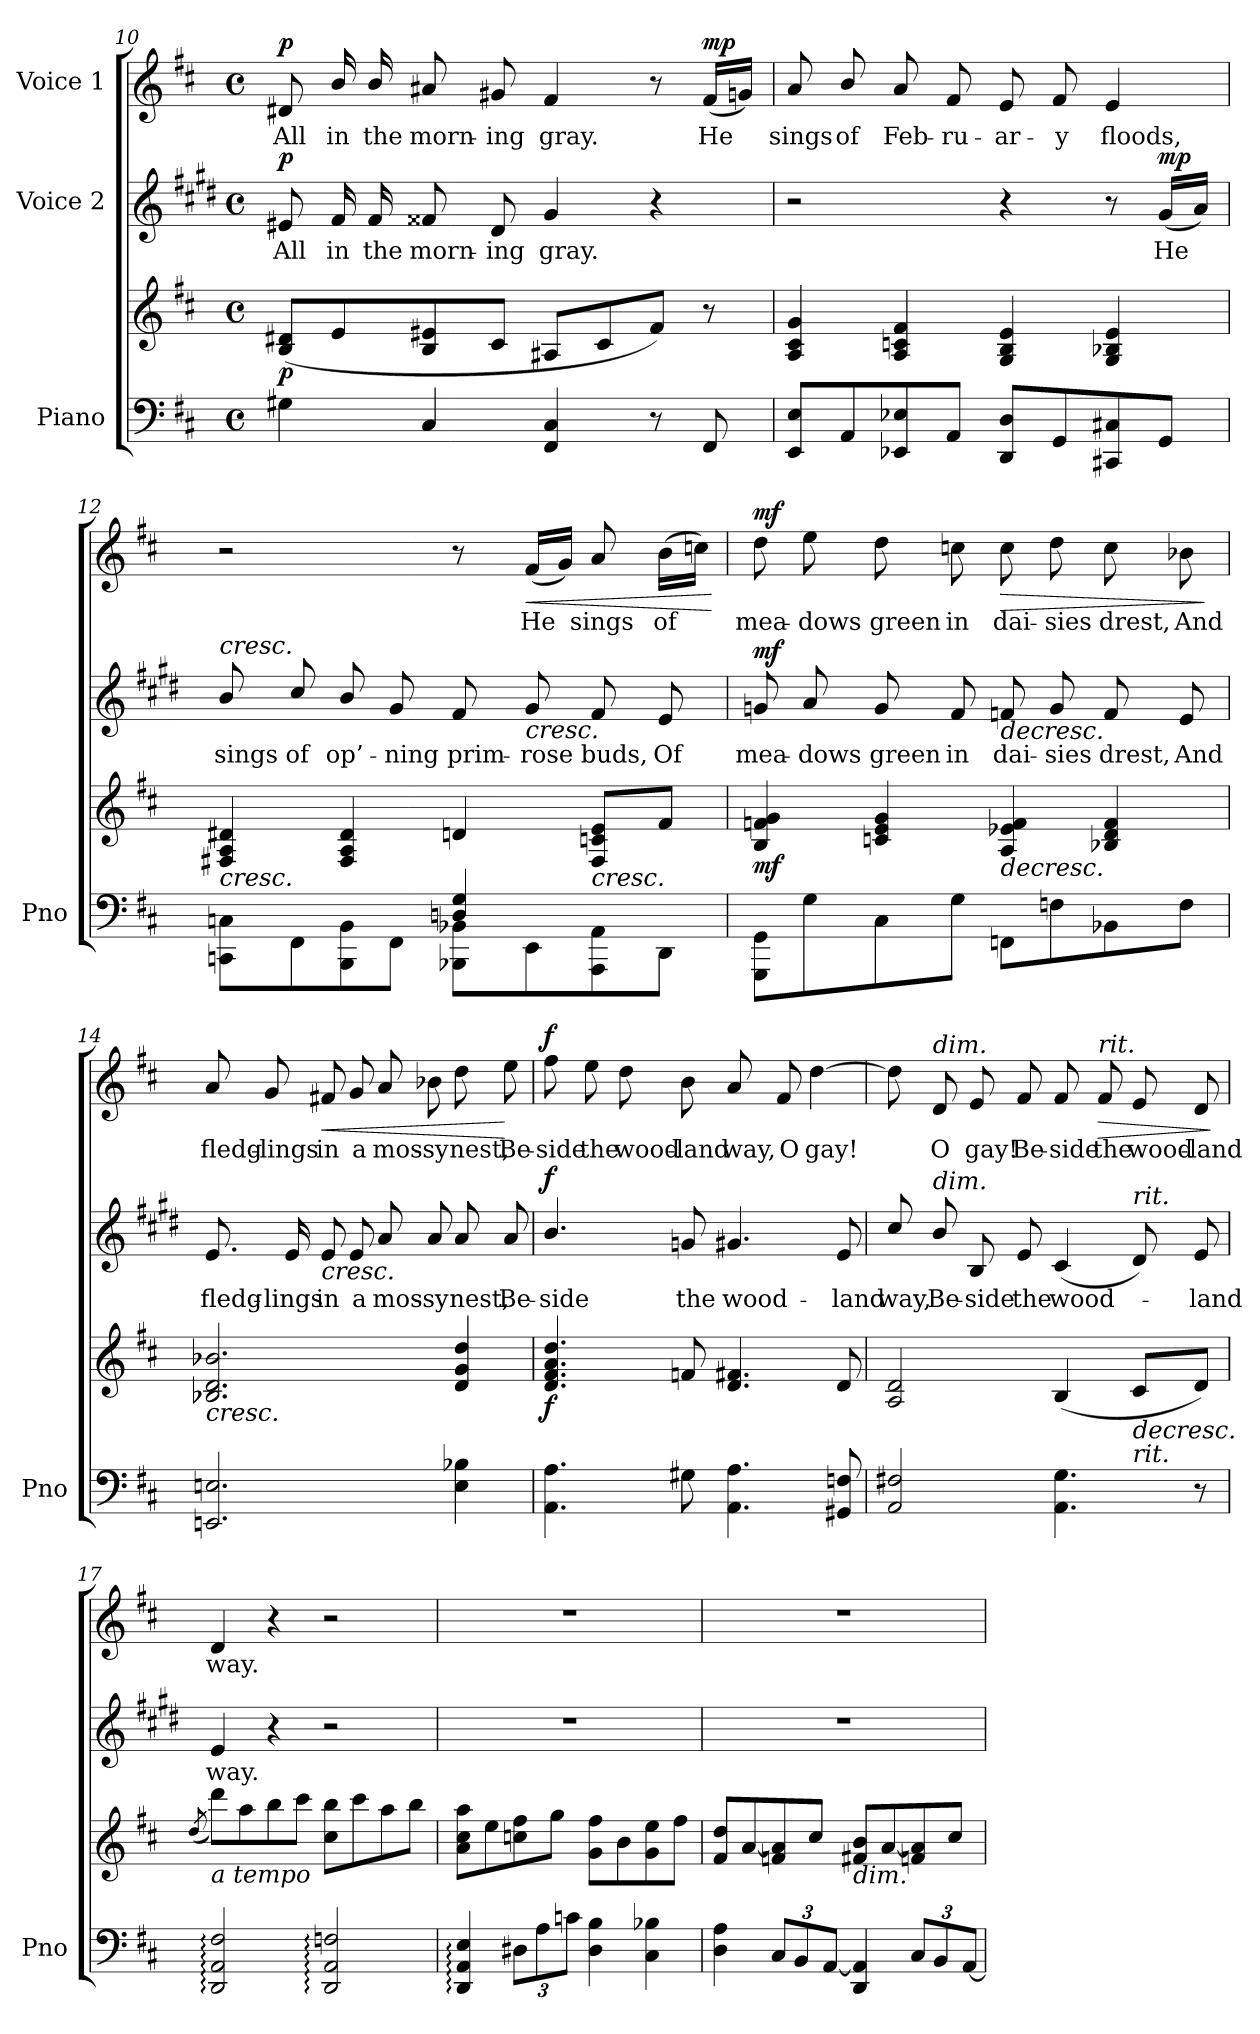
**kern	**kern	**dynam	**kern	**text	**dynam	**kern	**text	**dynam
*part3	*part3	*part3	*part2	*part2	*part2	*part1	*part1	*part1
*staff4	*staff3	*staff3/4	*staff2	*staff2	*staff2	*staff1	*staff1	*staff1
*I"Piano	*	*	*I"Voice 2	*	*	*I"Voice 1	*	*
*I'Pno	*	*	*	*	*	*	*	*
*clefF4	*clefG2	*	*clefG2	*	*	*clefG2	*	*
*	*	*	*ITrd1c2	*	*	*	*	*
*k[f#c#]	*k[f#c#]	*	*k[f#c#]	*	*	*k[f#c#]	*	*
*M4/4	*M4/4	*	*M4/4	*	*	*M4/4	*	*
*met(c)	*met(c)	*	*met(c)	*	*	*met(c)	*	*
=10	=10	=10	=10	=10	=10	=10	=10	=10
!	!	!LO:DY:b	!	!LO:LY:b	!LO:DY:a	!	!LO:LY:b	!LO:DY:a
4G#X\	(<8B/ 8d#X/L	p	8d#X/	All	p	8d#X/	All	p
!	!	!	!	!LO:LY:b	!	!	!LO:LY:b	!
.	8e/	.	16e/	in	.	16b/	in	.
!	!	!	!	!LO:LY:b	!	!	!LO:LY:b	!
.	.	.	16e/	the	.	16b/	the	.
!	!	!	!	!LO:LY:b	!	!	!LO:LY:b	!
4C#/	8B/ 8e#X/	.	8e#X/	morn-	.	8a#X/	morn-	.
!	!	!	!	!LO:LY:b	!	!	!LO:LY:b	!
.	8c#/J	.	8c#/	-ing	.	8g#X/	-ing	.
!	!	!	!	!LO:LY:b	!	!	!LO:LY:b	!
4FF#/ 4C#/	8A#X/L	.	4f#/	gray.	.	4f#/	gray.	.
.	8c#/	.	.	.	.	.	.	.
8r	8f#/J)	.	4r	.	.	8r	.	.
!	!	!	!	!	!	!	!LO:LY:b	!LO:DY:a
8FF#/	8r	.	.	.	.	(<16f#/LL	He	mp
.	.	.	.	.	.	16gn/JJ)	.	.
!!LO:LB:g=z
=11	=11	=11	=11	=11	=11	=11	=11	=11
!	!	!LO:DY:b	!	!	!	!	!LO:LY:b	!
!	!	!LO:DY:n=1:b	!	!	!	!	!	!
8EE/ 8E/L	4A/ 4c#/ 4g/	p other-dynamics	2r	.	.	8a/	sings	.
!	!	!	!	!	!	!	!LO:LY:b	!
8AA/	.	.	.	.	.	8b/	of	.
!	!	!	!	!	!	!	!LO:LY:b	!
8EE-X/ 8E-X/	4A/ 4cn/ 4f#/	.	.	.	.	8a/	Feb-	.
!	!	!	!	!	!	!	!LO:LY:b	!
8AA/J	.	.	.	.	.	8f#/	-ru-	.
!	!	!	!	!	!	!	!LO:LY:b	!
8DD/ 8D/L	4G/ 4B/ 4e/	.	4r	.	.	8e/	-ar-	.
!	!	!	!	!	!	!	!LO:LY:b	!
8GG/	.	.	.	.	.	8f#/	-y	.
!	!	!	!	!	!	!	!LO:LY:b	!
8CC#X/ 8C#X/	4G/ 4B-X/ 4e/	.	8r	.	.	4e/	floods,	.
!	!	!	!	!LO:LY:b	!LO:DY:a	!	!	!
8GG/J	.	.	(<16f#/LL	He	mp	.	.	.
.	.	.	16g/JJ)	.	.	.	.	.
=12	=12	=12	=12	=12	=12	=12	=12	=12
*^	*	*	*	*	*	*	*	*
!	!	!	!	!LO:TX:a:i:t=cresc.	!	!	!	!	!
!	!	!LO:TX:b:i:t=cresc.	!	!	!	!	!	!	!
!	!	!	!	!	!LO:LY:b	!	!	!	!
2ryy	8CCn\ 8Cn\L	4F#X/ 4A/ 4d#X/	.	8a/	sings	.	2r	.	.
!	!	!	!	!	!LO:LY:b	!	!	!	!
.	8FF#\	.	.	8b/	of	.	.	.	.
!	!	!	!	!	!LO:LY:b	!	!	!	!
.	8BBB\ 8BB\	4F#/ 4A/ 4d#/	.	8a/	op’-	.	.	.	.
!	!	!	!	!	!LO:LY:b	!	!	!	!
.	8FF#\J	.	.	8f#/	-ning	.	.	.	.
!	!	!	!	!	!LO:LY:b	!	!	!	!
4Dn/ 4G/	8BBB-X\ 8BB-X\L	4dn/	.	8e/	prim-	.	8r	.	.
!	!	!	!	!	!LO:LY:b	!LO:HP:b	!	!LO:LY:b	!LO:HP:b
.	8EE\	.	.	8f#/	-rose	<	(<16f#/LL	He	<
.	.	.	.	.	.	.	16g/JJ)	.	.
!	!	!	!LO:HP:b	!	!LO:LY:b	!	!	!LO:LY:b	!
4ryy	8AAA\ 8AA\	8F#/ 8cn/ 8e/L	<	8e/	buds,	.	8a/	sings	.
!	!	!	!	!	!LO:LY:b	!	!	!LO:LY:b	!
.	8DD\J	8f#/J	.	8d/	Of	.	(>16b\LL	of	.
.	.	.	.	.	.	.	16ccn\JJ)	.	.
*v	*v	*	*	*	*	*	*	*	*
.	.	.	.	.	.	.	.	[
!!LO:PB:g=z
=13	=13	=13	=13	=13	=13	=13	=13	=13
!	!	!LO:DY:b	!	!LO:LY:b	!LO:DY:a	!	!LO:LY:b	!LO:DY:a
8GGG\ 8GG\L	4B/ 4fn/ 4g/	mf	8fn/	mea-	mf	8dd\	mea-	mf
!	!	!	!	!LO:LY:b	!	!	!LO:LY:b	!
8G\	.	.	8g/	-dows	.	8ee\	-dows	.
!	!	!	!	!LO:LY:b	!	!	!LO:LY:b	!
8C#\	4cn/ 4e/ 4g/	.	8f/	green	.	8dd\	green	.
!	!	!	!	!LO:LY:b	!	!	!LO:LY:b	!
8G\J	.	.	8e/	in	.	8ccn\	in	.
!	!	!LO:HP:b	!	!LO:LY:b	!LO:HP:b	!	!LO:LY:b	!LO:HP:b
8FFn\L	4A/ 4e-X/ 4f/	>	8e-X/	dai-	>	8cc\	dai-	>
!	!	!	!	!LO:LY:b	!	!	!LO:LY:b	!
8Fn\	.	.	8f/	-sies	.	8dd\	-sies	.
!	!	!	!	!LO:LY:b	!	!	!LO:LY:b	!
8BB-X\	4B-X/ 4d/ 4f/	.	8e-/	drest,	.	8cc\	drest,	.
!	!	!	!	!LO:LY:b	!	!	!LO:LY:b	!
8F\J	.	.	8d/	And	.	8b-X\	And	.
.	.	[	.	.	[	.	.	]
=14	=14	=14	=14	=14	=14	=14	=14	=14
!	!	!LO:HP:b	!	!LO:LY:b	!	!	!LO:LY:b	!
2.EEn/ 2.En/	2.B-X/ 2.d/ 2.b-X/	<	8.d/	fledg-	.	8a/	fledg-	.
!	!	!	!	!	!	!	!LO:LY:b	!
.	.	.	.	.	.	8g/	-lings	.
!	!	!	!	!LO:LY:b	!	!	!	!
.	.	.	16d/	-lings	.	.	.	.
!	!	!	!	!LO:LY:b	!LO:HP:b	!	!LO:LY:b	!LO:HP:b
.	.	.	8d/	in	<	8f#X/	in	<
!	!	!	!	!LO:LY:b	!	!	!LO:LY:b	!
.	.	.	8d/	a	.	8g/	a	.
!	!	!	!	!LO:LY:b	!	!	!LO:LY:b	!
.	.	.	8g/	mos-	.	8a/	mos-	.
!	!	!	!	!LO:LY:b	!	!	!LO:LY:b	!
.	.	.	8g/	-sy	.	8b-X\	-sy	.
!	!	!	!	!LO:LY:b	!	!	!LO:LY:b	!
4E\ 4B-X\	4d/ 4g/ 4dd/	]	8g/	nest,	.	8dd\	nest,	.
!	!	!	!	!LO:LY:b	!	!	!LO:LY:b	!
.	.	.	8g/	Be-	]	8ee\	Be-	[
!!LO:LB:g=z
=15	=15	=15	=15	=15	=15	=15	=15	=15
!	!	!LO:DY:b	!	!LO:LY:b	!LO:DY:a	!	!LO:LY:b	!LO:DY:a
4.AA\ 4.A\	4.d/ 4.f#/ 4.a/ 4.dd/	f	4.a/	-side	f	8ff#\	-side	f
!	!	!	!	!	!	!	!LO:LY:b	!
.	.	.	.	.	.	8ee\	the	.
!	!	!	!	!	!	!	!LO:LY:b	!
.	.	.	.	.	.	8dd\	wood-	.
!	!	!	!	!LO:LY:b	!	!	!LO:LY:b	!
8G#X\	8fn/	.	8fn/	the	.	8b\	-land	.
!	!	!	!	!LO:LY:b	!	!	!LO:LY:b	!
4.AA\ 4.A\	4.d/ 4.f#X/	.	4.f#X/	wood-	.	8a/	way,	.
*	*	*	*	*	*	*MM112	*	*
!	!	!	!	!	!	!	!LO:LY:b	!
.	.	.	.	.	.	8f#/	O	.
!	!	!	!	!	!	!	!LO:LY:b	!
.	.	.	.	.	.	[4dd\	gay!	.
!	!	!	!	!LO:LY:b	!	!	!	!
8GG#X/ 8Fn/	8d/	.	8d/	-land	.	.	.	.
=16	=16	=16	=16	=16	=16	=16	=16	=16
!	!	!	!	!LO:LY:b	!	!	!	!
2AA/ 2F#X/	2A/ 2d/	.	8b/	way,	.	8dd\]	.	.
!	!	!	!	!	!	!LO:TX:a:i:t=dim.	!	!
!	!	!	!LO:TX:a:i:t=dim.	!	!	!	!	!
!	!	!	!	!LO:LY:b	!	!	!LO:LY:b	!
.	.	.	8a/	Be-	.	8d/	O	.
!	!	!	!	!LO:LY:b	!	!	!LO:LY:b	!
.	.	.	8A/	-side	.	8e/	gay!	.
*	*	*	*	*	*	*MM108	*	*
!	!	!	!	!LO:LY:b	!	!	!LO:LY:b	!
.	.	.	8d/	the	.	8f#/	Be-	.
!	!	!	!	!LO:LY:b	!	!	!LO:LY:b	!
4.AA\ 4.G\	(<4B/	.	(<4B/	wood-	.	8f#/	-side	.
*	*	*	*	*	*	*MM102	*	*
!	!	!	!	!	!	!LO:TX:a:i:t=rit.	!	!
!	!	!	!	!	!	!	!LO:LY:b	!LO:HP:b
.	.	.	.	.	.	8f#/	the	>
!	!	!	!LO:TX:a:i:t=rit.	!	!	!	!	!
!	!LO:TX:b:i:t=rit.	!	!	!	!	!	!	!
!	!	!LO:HP:b	!	!	!	!	!LO:LY:b	!
.	8c#/L	>	8c#/)	.	.	8e/	wood-	.
!	!	!	!	!LO:LY:b	!	!	!LO:LY:b	!
8r	8d/J)	.	8d/	-land	.	8d/	-land	.
.	.	[	.	.	[	.	.	]
!!LO:LB:g=z
=17	=17	=17	=17	=17	=17	=17	=17	=17
*	*	*	*	*	*	*MM114	*	*
.	(<8qdd/	.	.	.	.	.	.	.
!	!LO:TX:b:i:t=a tempo	!	!	!	!	!	!	!
!	!	!LO:DY:b	!	!LO:LY:b	!	!	!LO:LY:b	!
!	!	!LO:DY:n=1:b	!	!	!LO:DY:a	!	!	!
!	!	!	!	!	!LO:DY:n=1:a	!	!	!LO:DY:a
!	!	!	!	!	!	!	!	!LO:DY:n=1:a
2DD/: 2AA/: 2F#/:	8ddd\L)	p other-dynamics	4d/	way.	p other-dynamics	4d/	way.	p other-dynamics
.	8aa\	.	.	.	.	.	.	.
.	8bb\	.	4r	.	.	4r	.	.
.	8ccc#\J	.	.	.	.	.	.	.
2DD/: 2AA/: 2Fn/:	8cc#\ 8bb\L	.	2r	.	.	2r	.	.
.	8ccc#\	.	.	.	.	.	.	.
.	8aa\	.	.	.	.	.	.	.
.	8bb\J	.	.	.	.	.	.	.
=18	=18	=18	=18	=18	=18	=18	=18	=18
4DD/: 4AA/: 4E/:	8a\ 8cc#\ 8aa\L	.	1r	.	.	1r	.	.
.	8ee\	.	.	.	.	.	.	.
*Xbrackettup	*	*	*	*	*	*	*	*
12D#X\L	8ccn\ 8ff#\	.	.	.	.	.	.	.
12A\	.	.	.	.	.	.	.	.
.	8gg\J	.	.	.	.	.	.	.
12cn\J	.	.	.	.	.	.	.	.
4D#\ 4B\	8g\ 8ff#\L	.	.	.	.	.	.	.
.	8b\	.	.	.	.	.	.	.
4C#\ 4B-X\	8g\ 8ee\	]	.	.	.	.	.	.
.	8ff#\J	.	.	.	.	.	.	.
=19	=19	=19	=19	=19	=19	=19	=19	=19
4D\ 4A\	8f#/ 8dd/L	.	1r	.	.	1r	.	.
.	[8a/	.	.	.	.	.	.	.
12C#/L	8fn/ 8a/]	.	.	.	.	.	.	.
12BB/	.	.	.	.	.	.	.	.
.	8cc#/J	.	.	.	.	.	.	.
[12AA/J	.	.	.	.	.	.	.	.
!	!LO:TX:b:i:t=dim.	!	!	!	!	!	!	!
4DD/ 4AA/]	8f#X/ 8b/L	.	.	.	.	.	.	.
.	[8a/	.	.	.	.	.	.	.
12C#/L	8fn/ 8a/]	.	.	.	.	.	.	.
12BB/	.	.	.	.	.	.	.	.
.	8cc#/J	.	.	.	.	.	.	.
[12AA/J	.	.	.	.	.	.	.	.
=	=	=	=	=	=	=	=	=
*-	*-	*-	*-	*-	*-	*-	*-	*-
